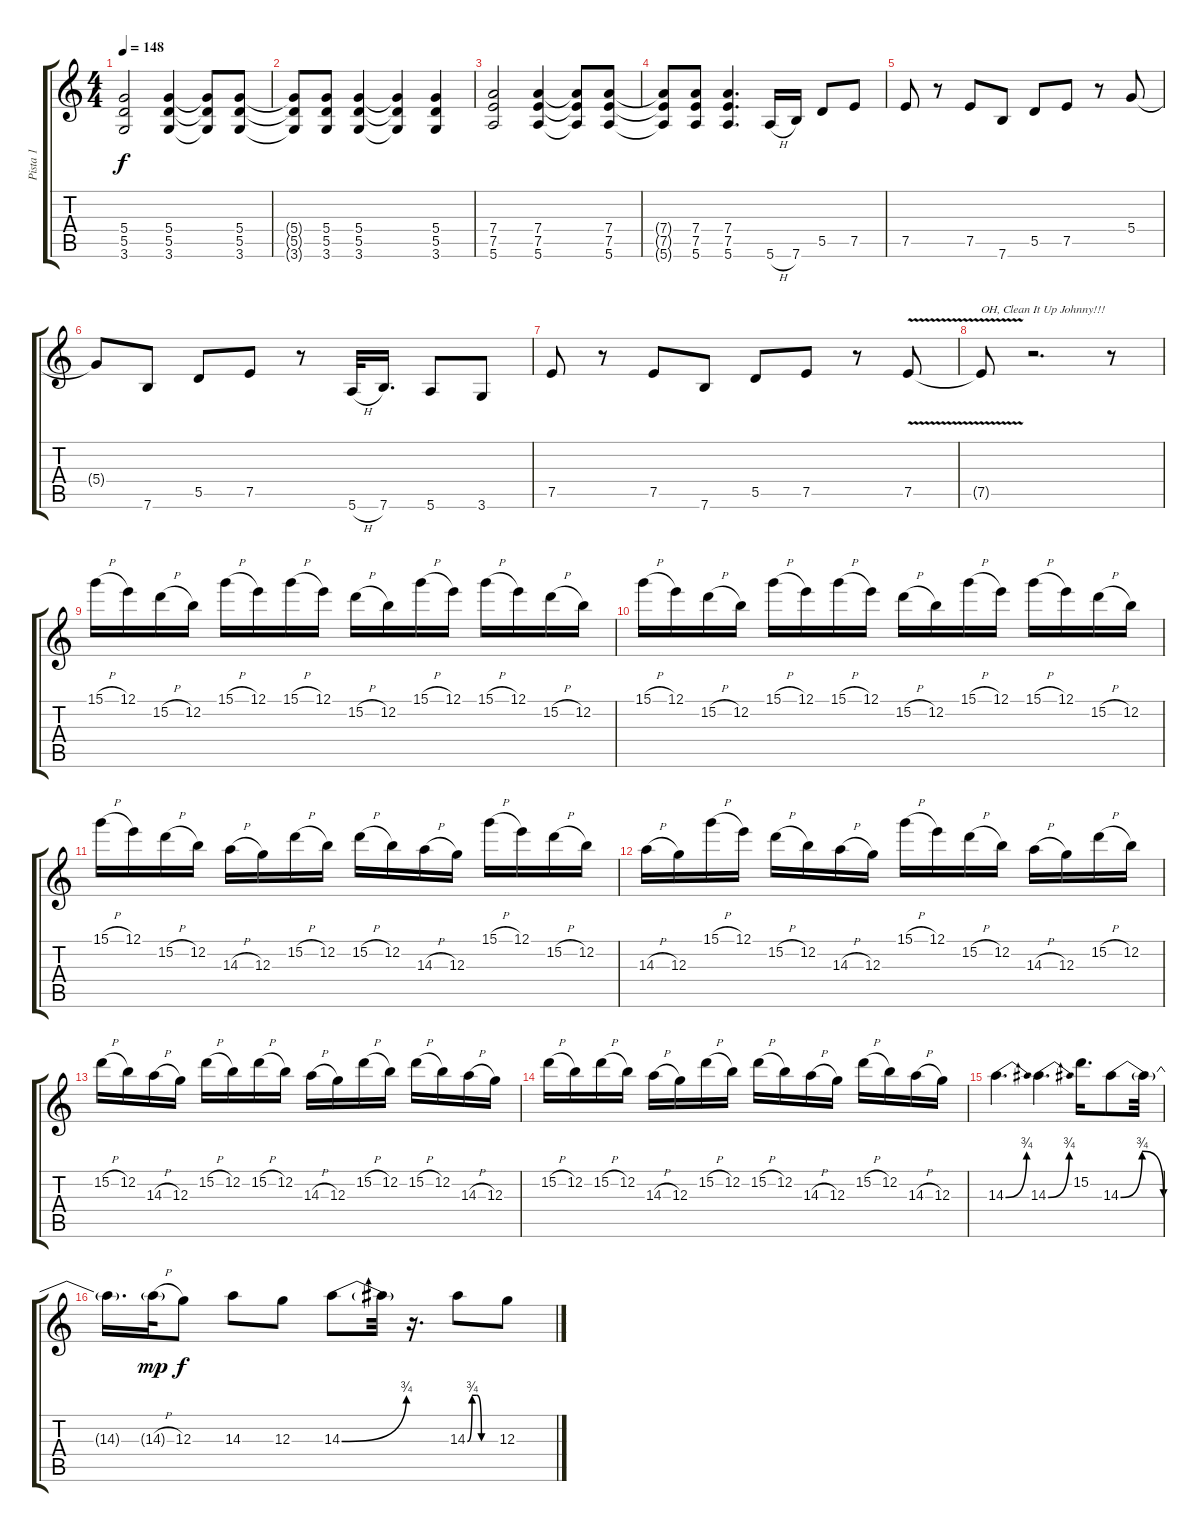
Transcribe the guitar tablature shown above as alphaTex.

\track ("Pista 1" "Pista 1") {instrument distortionguitar}
\staff {score tabs}
\tuning (E4 B3 G3 D3 A2 E2) {hide}
\ts (4 4)
\tempo 148
\clef g2
\ks c
(5.4 5.5 3.6).2{dy f} (5.4 5.5 3.6).4 (5.4{t} 5.5{t} 3.6{t}).8 (5.4 5.5 3.6).8 |
(5.4{t} 5.5{t} 3.6{t}).8 (5.4 5.5 3.6).8 (5.4 5.5 3.6).4 (5.4{t} 5.5{t} 3.6{t}).4 (5.4 5.5 3.6).4 |
(7.4 7.5 5.6).2 (7.4 7.5 5.6).4 (7.4{t} 7.5{t} 5.6{t}).8 (7.4 7.5 5.6).8 |
(7.4{t} 7.5{t} 5.6{t}).8 (7.4 7.5 5.6).8 (7.4 7.5 5.6).4{d} 5.6{h}.16 7.6.16 5.5.8 7.5.8 |
7.5.8 r.8 7.5.8 7.6.8 5.5.8 7.5.8 r.8 5.4.8 |
5.4{t}.8 7.6.8 5.5.8 7.5.8 r.8 5.6{h}.32 7.6.16{d} 5.6.8 3.6.8 |
7.5.8 r.8 7.5.8 7.6.8 5.5.8 7.5.8 r.8 7.5{v}.8 |
7.5{t}.8{txt "OH, Clean It Up Johnny!!!"} r.2{d} r.8 |
15.1{h}.16 12.1.16 15.2{h}.16 12.2.16 15.1{h}.16 12.1.16 15.1{h}.16 12.1.16 15.2{h}.16 12.2.16 15.1{h}.16 12.1.16 15.1{h}.16 12.1.16 15.2{h}.16 12.2.16 |
15.1{h}.16 12.1.16 15.2{h}.16 12.2.16 15.1{h}.16 12.1.16 15.1{h}.16 12.1.16 15.2{h}.16 12.2.16 15.1{h}.16 12.1.16 15.1{h}.16 12.1.16 15.2{h}.16 12.2.16 |
15.1{h}.16 12.1.16 15.2{h}.16 12.2.16 14.3{h}.16 12.3.16 15.2{h}.16 12.2.16 15.2{h}.16 12.2.16 14.3{h}.16 12.3.16 15.1{h}.16 12.1.16 15.2{h}.16 12.2.16 |
14.3{h}.16 12.3.16 15.1{h}.16 12.1.16 15.2{h}.16 12.2.16 14.3{h}.16 12.3.16 15.1{h}.16 12.1.16 15.2{h}.16 12.2.16 14.3{h}.16 12.3.16 15.2{h}.16 12.2.16 |
15.2{h}.16 12.2.16 14.3{h}.16 12.3.16 15.2{h}.16 12.2.16 15.2{h}.16 12.2.16 14.3{h}.16 12.3.16 15.2{h}.16 12.2.16 15.2{h}.16 12.2.16 14.3{h}.16 12.3.16 |
15.2{h}.16 12.2.16 15.2{h}.16 12.2.16 14.3{h}.16 12.3.16 15.2{h}.16 12.2.16 15.2{h}.16 12.2.16 14.3{h}.16 12.3.16 15.2{h}.16 12.2.16 14.3{h}.16 12.3.16 |
14.3{be (bend 0 0 60 3)}.4{d} 14.3{be (bend 0 0 60 3)}.4{d} 15.2.16{d} 14.3{be (bendrelease 0 0 30 3 40 3 60 0)}.8 14.3{t}.32 |
14.3{t}.16{d} 14.3{h g}.32{dy mp} 12.3.8{dy f} 14.3.8 12.3.8 14.3{be (bend 0 0 60 3)}.8 14.3{t}.32 r.16{d} 14.3{be (custom 0 0 10 3 20 3 30 0 60 0)}.8 12.3.8
